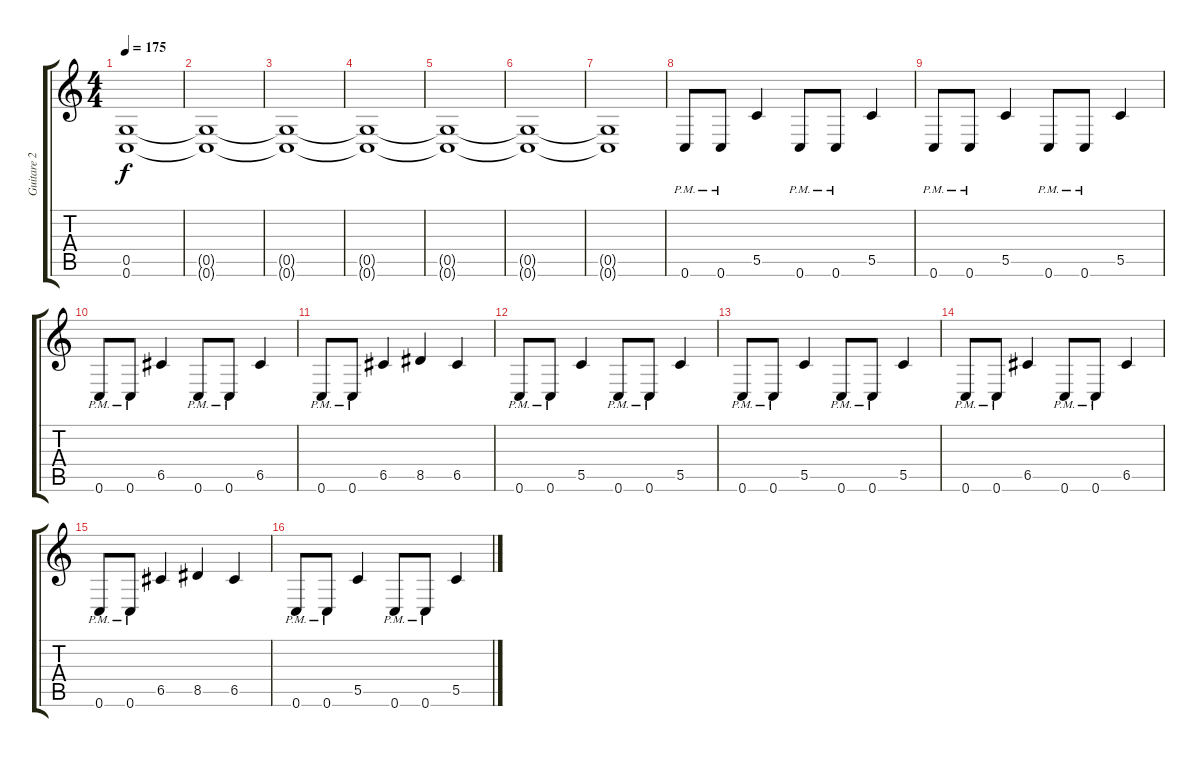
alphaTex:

\track ("Guitare 2" "Guitare 2") {instrument distortionguitar}
\staff {score tabs}
\tuning (D4 A3 F3 C3 G2 C2) {hide}
\ts (4 4)
\tempo 175
\clef g2
\ks c
(0.5{t} 0.6{t}).1{dy f} |
(0.5{t} 0.6{t}).1 |
(0.5{t} 0.6{t}).1 |
(0.5{t} 0.6{t}).1 |
(0.5{t} 0.6{t}).1 |
(0.5{t} 0.6{t}).1 |
(0.5{t} 0.6{t}).1 |
0.6{pm}.8 0.6{pm}.8 5.5.4 0.6{pm}.8 0.6{pm}.8 5.5.4 |
0.6{pm}.8 0.6{pm}.8 5.5.4 0.6{pm}.8 0.6{pm}.8 5.5.4 |
0.6{pm}.8 0.6{pm}.8 6.5.4 0.6{pm}.8 0.6{pm}.8 6.5.4 |
0.6{pm}.8 0.6{pm}.8 6.5.4 8.5.4 6.5.4 |
0.6{pm}.8 0.6{pm}.8 5.5.4 0.6{pm}.8 0.6{pm}.8 5.5.4 |
0.6{pm}.8 0.6{pm}.8 5.5.4 0.6{pm}.8 0.6{pm}.8 5.5.4 |
0.6{pm}.8 0.6{pm}.8 6.5.4 0.6{pm}.8 0.6{pm}.8 6.5.4 |
0.6{pm}.8 0.6{pm}.8 6.5.4 8.5.4 6.5.4 |
0.6{pm}.8 0.6{pm}.8 5.5.4 0.6{pm}.8 0.6{pm}.8 5.5.4
